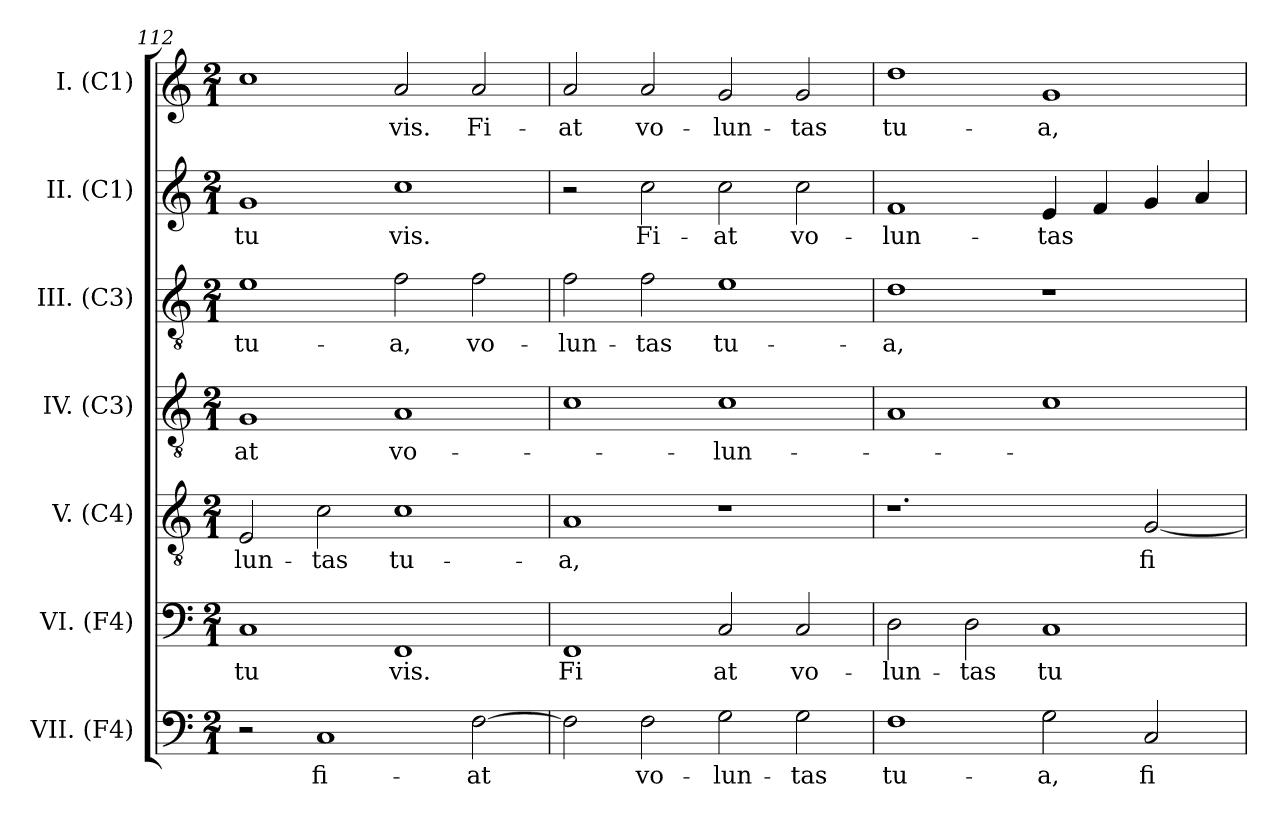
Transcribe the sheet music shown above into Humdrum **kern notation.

**kern	**text	**kern	**text	**kern	**text	**kern	**text	**kern	**text	**kern	**text	**kern	**text
*part7	*part7	*part6	*part6	*part5	*part5	*part4	*part4	*part3	*part3	*part2	*part2	*part1	*part1
*staff7	*staff7	*staff6	*staff6	*staff5	*staff5	*staff4	*staff4	*staff3	*staff3	*staff2	*staff2	*staff1	*staff1
*I"VII. (F4)	*	*I"VI. (F4)	*	*I"V. (C4)	*	*I"IV. (C3)	*	*I"III. (C3)	*	*I"II. (C1)	*	*I"I. (C1)	*
*I'VII.	*	*I'VI.	*	*I'V.	*	*I'IV.	*	*I'III.	*	*I'II.	*	*I'I.	*
*clefF4	*	*clefF4	*	*clefGv2	*	*clefGv2	*	*clefGv2	*	*clefG2	*	*clefG2	*
*	*	*	*	*ITrd7c12	*	*	*	*	*	*	*	*	*
*k[]	*	*k[]	*	*k[]	*	*k[]	*	*k[]	*	*k[]	*	*k[]	*
*C:	*	*C:	*	*C:	*	*C:	*	*C:	*	*C:	*	*C:	*
*M2/1	*	*M2/1	*	*M2/1	*	*M2/1	*	*M2/1	*	*M2/1	*	*M2/1	*
=112	=112	=112	=112	=112	=112	=112	=112	=112	=112	=112	=112	=112	=112
!	!	!	!LO:LY:b:color=#000000	!	!	!	!	!	!	!	!	!	!
!	!	!	!	!	!LO:LY:b:color=#000000	!	!	!	!	!	!	!	!
!	!	!	!	!	!	!	!LO:LY:b:color=#000000	!	!	!	!	!	!
!	!	!	!	!	!	!	!	!	!LO:LY:b:color=#000000	!	!	!	!
!	!	!	!	!	!	!	!	!	!	!	!LO:LY:b:color=#000000	!	!
2r	.	1Ci	tu	2EEi/	-lun-	1Gi	-at	1ei	tu-	1gi	tu	1cci	.
!	!LO:LY:b:color=#000000	!	!	!	!	!	!	!	!	!	!	!	!
!	!	!	!	!	!LO:LY:b:color=#000000	!	!	!	!	!	!	!	!
1Ci	fi-	.	.	2Ci\	-tas	.	.	.	.	.	.	.	.
!	!	!	!LO:LY:b:color=#000000	!	!	!	!	!	!	!	!	!	!
!	!	!	!	!	!LO:LY:b:color=#000000	!	!	!	!	!	!	!	!
!	!	!	!	!	!	!	!LO:LY:b:color=#000000	!	!	!	!	!	!
!	!	!	!	!	!	!	!	!	!LO:LY:b:color=#000000	!	!	!	!
!	!	!	!	!	!	!	!	!	!	!	!LO:LY:b:color=#000000	!	!
!	!	!	!	!	!	!	!	!	!	!	!	!	!LO:LY:b:color=#000000
.	.	1FFi	vis.	1Ci	tu-	1Ai	vo-	2fi\	-a,	1cci	vis.	2ai/	vis.
!	!LO:LY:b:color=#000000	!	!	!	!	!	!	!	!	!	!	!	!
!	!	!	!	!	!	!	!	!	!LO:LY:b:color=#000000	!	!	!	!
!	!	!	!	!	!	!	!	!	!	!	!	!	!LO:LY:b:color=#000000
[2Fi\	-at	.	.	.	.	.	.	2fi\	vo-	.	.	2ai/	Fi-
!!LO:LB:g=z
=113	=113	=113	=113	=113	=113	=113	=113	=113	=113	=113	=113	=113	=113
!	!	!	!LO:LY:b:color=#000000	!	!	!	!	!	!	!	!	!	!
!	!	!	!	!	!LO:LY:b:color=#000000	!	!	!	!	!	!	!	!
!	!	!	!	!	!	!	!	!	!LO:LY:b:color=#000000	!	!	!	!
!	!	!	!	!	!	!	!	!	!	!	!	!	!LO:LY:b:color=#000000
2Fi\]	.	1FFi	Fi	1AAi	-a,	1ci	.	2fi\	-lun-	2r	.	2ai/	-at
!	!LO:LY:b:color=#000000	!	!	!	!	!	!	!	!	!	!	!	!
!	!	!	!	!	!	!	!	!	!LO:LY:b:color=#000000	!	!	!	!
!	!	!	!	!	!	!	!	!	!	!	!LO:LY:b:color=#000000	!	!
!	!	!	!	!	!	!	!	!	!	!	!	!	!LO:LY:b:color=#000000
2Fi\	vo-	.	.	.	.	.	.	2fi\	-tas	2cci\	Fi-	2ai/	vo-
!	!LO:LY:b:color=#000000	!	!	!	!	!	!	!	!	!	!	!	!
!	!	!	!LO:LY:b:color=#000000	!	!	!	!	!	!	!	!	!	!
!	!	!	!	!	!	!	!LO:LY:b:color=#000000	!	!	!	!	!	!
!	!	!	!	!	!	!	!	!	!LO:LY:b:color=#000000	!	!	!	!
!	!	!	!	!	!	!	!	!	!	!	!LO:LY:b:color=#000000	!	!
!	!	!	!	!	!	!	!	!	!	!	!	!	!LO:LY:b:color=#000000
2Gi\	-lun-	2Ci/	at	1r	.	1ci	-lun-	1ei	tu-	2cci\	-at	2gi/	-lun-
!	!LO:LY:b:color=#000000	!	!	!	!	!	!	!	!	!	!	!	!
!	!	!	!LO:LY:b:color=#000000	!	!	!	!	!	!	!	!	!	!
!	!	!	!	!	!	!	!	!	!	!	!LO:LY:b:color=#000000	!	!
!	!	!	!	!	!	!	!	!	!	!	!	!	!LO:LY:b:color=#000000
2Gi\	-tas	2Ci/	vo-	.	.	.	.	.	.	2cci\	vo-	2gi/	-tas
=114	=114	=114	=114	=114	=114	=114	=114	=114	=114	=114	=114	=114	=114
!	!LO:LY:b:color=#000000	!	!	!	!	!	!	!	!	!	!	!	!
!	!	!	!LO:LY:b:color=#000000	!	!	!	!	!	!	!	!	!	!
!	!	!	!	!	!	!	!	!	!LO:LY:b:color=#000000	!	!	!	!
!	!	!	!	!	!	!	!	!	!	!	!LO:LY:b:color=#000000	!	!
!	!	!	!	!	!	!	!	!	!	!	!	!	!LO:LY:b:color=#000000
1Fi	tu-	2Di\	-lun-	1.r	.	1Ai	.	1di	-a,	1fi	-lun-	1ddi	tu-
!	!	!	!LO:LY:b:color=#000000	!	!	!	!	!	!	!	!	!	!
.	.	2Di\	-tas	.	.	.	.	.	.	.	.	.	.
!	!LO:LY:b:color=#000000	!	!	!	!	!	!	!	!	!	!	!	!
!	!	!	!LO:LY:b:color=#000000	!	!	!	!	!	!	!	!	!	!
!	!	!	!	!	!	!	!	!	!	!	!LO:LY:b:color=#000000	!	!
!	!	!	!	!	!	!	!	!	!	!	!	!	!LO:LY:b:color=#000000
2Gi\	-a,	1Ci	tu-	.	.	1ci	.	1r	.	4ei/	-tas	1gi	-a,
.	.	.	.	.	.	.	.	.	.	4fi/	.	.	.
!	!LO:LY:b:color=#000000	!	!	!	!	!	!	!	!	!	!	!	!
!	!	!	!	!	!LO:LY:b:color=#000000	!	!	!	!	!	!	!	!
2Ci/	fi-	.	.	[2GGi/	fi-	.	.	.	.	4gi/	.	.	.
.	.	.	.	.	.	.	.	.	.	4ai/	.	.	.
=	=	=	=	=	=	=	=	=	=	=	=	=	=
*-	*-	*-	*-	*-	*-	*-	*-	*-	*-	*-	*-	*-	*-
